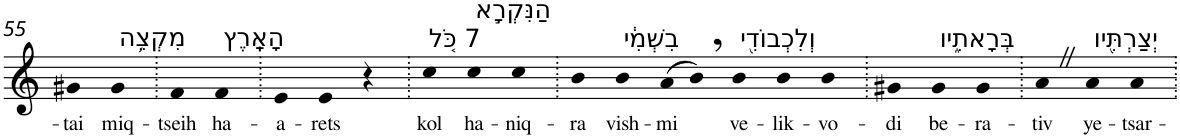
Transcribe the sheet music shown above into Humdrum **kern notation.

**kern	**text
*part1	*part1
*staff1	*staff1
*I"Piano	*
*I'Pno	*
!!LO:PB:g=z
*clefG2	*
*k[]	*
=55	=55
!	!LO:LY:b
4g#X	-tai
!LO:TX:a:t=מִקְצֵ֥ה	!
!	!LO:LY:b
4g#	miq-
=56.	=56.
!	!LO:LY:b
4f	-tseih
!LO:TX:a:t=הָאָֽרֶץ	!
!	!LO:LY:b
4f	ha-
=57.	=57.
!	!LO:LY:b
4e	-a-
!	!LO:LY:b
4e	-rets
4r	.
=58.	=58.
!LO:TX:a:t=7 כֹּ֚ל	!
!	!LO:LY:b
4cc	kol
!LO:TX:a:t=הַנִּקְרָ֣א	!
!	!LO:LY:b
4cc	ha-
!	!LO:LY:b
4cc	-niq-
=59.	=59.
!	!LO:LY:b
4b	-ra
!LO:TX:a:t=בִשְׁמִ֔י	!
!	!LO:LY:b
4b	vish-
!	!LO:LY:b
(8a	-mi
8b,)	.
!LO:TX:a:t=וְלִכְבוֹדִ֖י	!
!	!LO:LY:b
4b	ve-
!	!LO:LY:b
4b	-lik-
!	!LO:LY:b
4b	-vo-
=60.	=60.
!	!LO:LY:b
4g#X	-di
!LO:TX:a:t=בְּרָאתִ֑יו	!
!	!LO:LY:b
4g#	be-
!	!LO:LY:b
4g#	-ra-
=61.	=61.
!	!LO:LY:b
4aZ	-tiv
!LO:TX:a:t=יְצַרְתִּ֖יו	!
!	!LO:LY:b
4a	ye-
!	!LO:LY:b
4a	-tsar-
=.	=.
*-	*-
